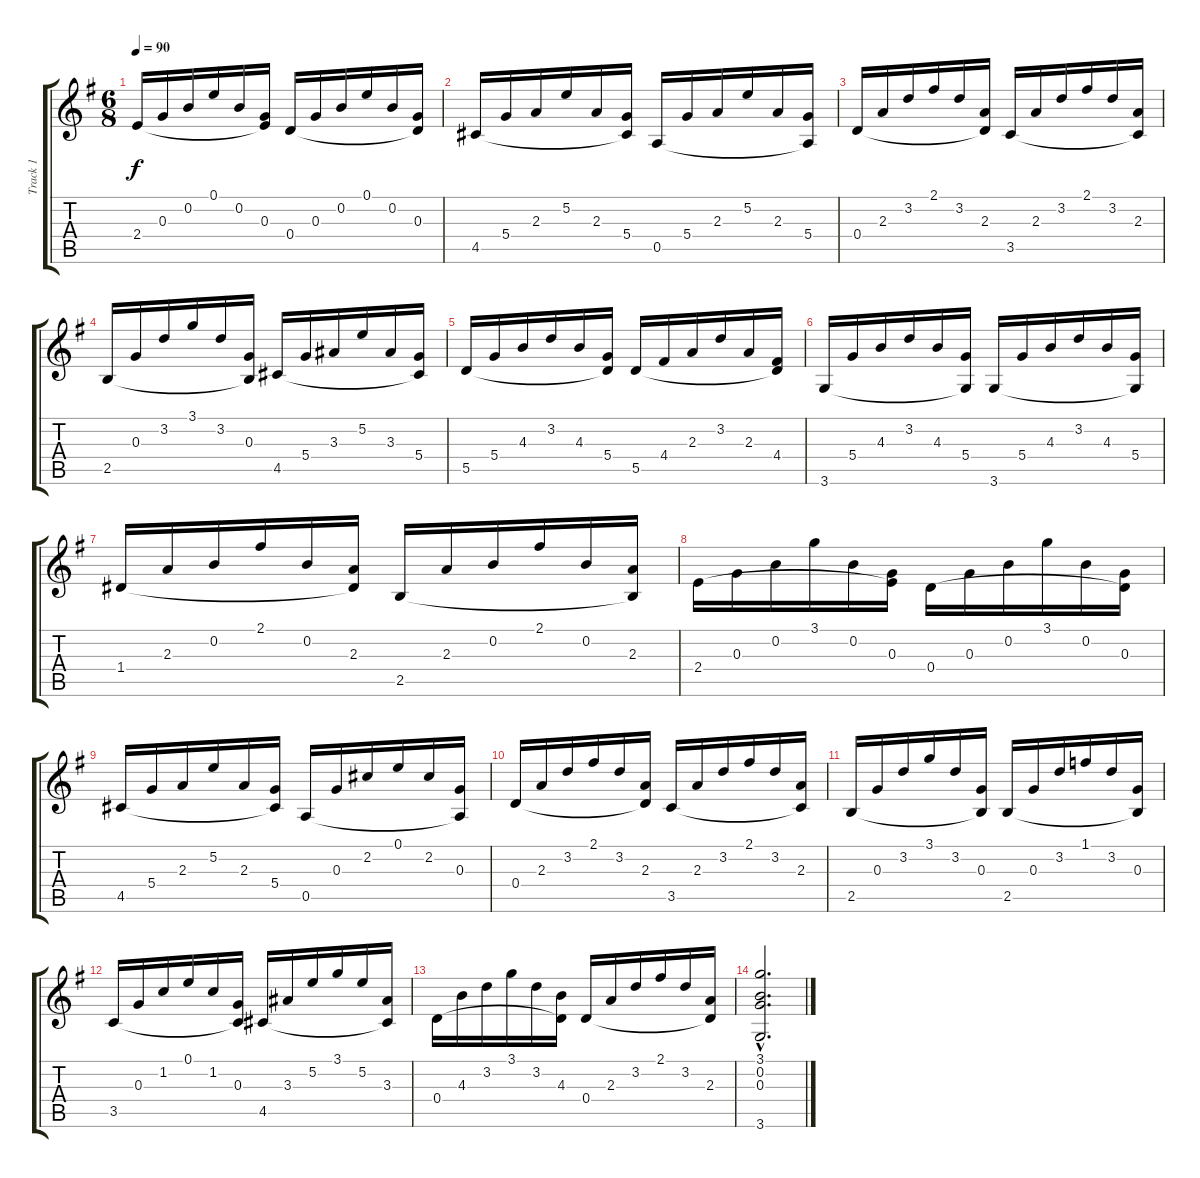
\track ("Track 1" "Track 1") {instrument acousticguitarnylon}
\staff {score tabs}
\tuning (E4 B3 G3 D3 A2 E2) {hide}
\ts (6 8)
\tempo 90
\clef g2
\ks g
2.4.16{dy f} 0.3.16 0.2.16 0.1.16 0.2.16 (0.3 2.4{t}).16 0.4.16 0.3.16 0.2.16 0.1.16 0.2.16 (0.3 0.4{t}).16 |
4.5.16 5.4.16 2.3.16 5.2.16 2.3.16 (5.4 4.5{t}).16 0.5.16 5.4.16 2.3.16 5.2.16 2.3.16 (5.4 0.5{t}).16 |
0.4.16 2.3.16 3.2.16 2.1.16 3.2.16 (2.3 0.4{t}).16 3.5.16 2.3.16 3.2.16 2.1.16 3.2.16 (2.3 3.5{t}).16 |
2.5.16 0.3.16 3.2.16 3.1.16 3.2.16 (0.3 2.5{t}).16 4.5.16 5.4.16 3.3.16 5.2.16 3.3.16 (5.4 4.5{t}).16 |
5.5.16 5.4.16 4.3.16 3.2.16 4.3.16 (5.4 5.5{t}).16 5.5.16 4.4.16 2.3.16 3.2.16 2.3.16 (4.4 5.5{t}).16 |
3.6.16 5.4.16 4.3.16 3.2.16 4.3.16 (5.4 3.6{t}).16 3.6.16 5.4.16 4.3.16 3.2.16 4.3.16 (5.4 3.6{t}).16 |
1.4.16 2.3.16 0.2.16 2.1.16 0.2.16 (2.3 1.4{t}).16 2.5.16 2.3.16 0.2.16 2.1.16 0.2.16 (2.3 2.5{t}).16 |
2.4.16 0.3.16 0.2.16 3.1.16 0.2.16 (0.3 2.4{t}).16 0.4.16 0.3.16 0.2.16 3.1.16 0.2.16 (0.3 0.4{t}).16 |
4.5.16 5.4.16 2.3.16 5.2.16 2.3.16 (5.4 4.5{t}).16 0.5.16 0.3.16 2.2.16 0.1.16 2.2.16 (0.3 0.5{t}).16 |
0.4.16 2.3.16 3.2.16 2.1.16 3.2.16 (2.3 0.4{t}).16 3.5.16 2.3.16 3.2.16 2.1.16 3.2.16 (2.3 3.5{t}).16 |
2.5.16 0.3.16 3.2.16 3.1.16 3.2.16 (0.3 2.5{t}).16 2.5.16 0.3.16 3.2.16 1.1.16 3.2.16 (0.3 2.5{t}).16 |
3.5.16 0.3.16 1.2.16 0.1.16 1.2.16 (0.3 3.5{t}).16 4.5.16 3.3.16 5.2.16 3.1.16 5.2.16 (3.3 4.5{t}).16 |
0.4.16 4.3.16 3.2.16 3.1.16 3.2.16 (4.3 0.4{t}).16 0.4.16 2.3.16 3.2.16 2.1.16 3.2.16 (2.3 0.4{t}).16 |
(3.1{hac} 0.2{hac} 0.3{hac} 3.6{hac}).2{d}
